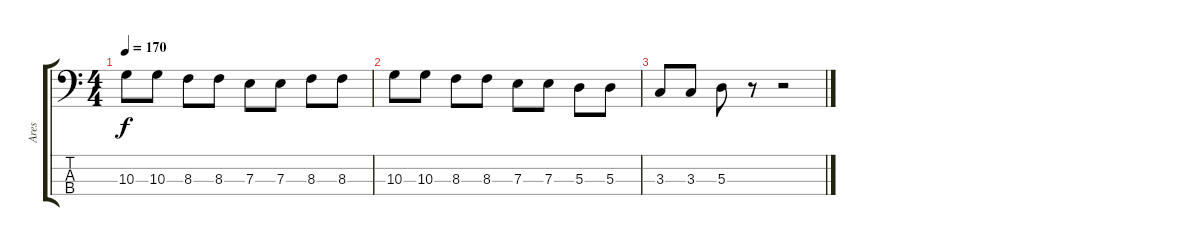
\track ("Ares" "Ares") {instrument electricbassfinger}
\staff {score tabs}
\tuning (G2 D2 A1 E1) {hide}
\ts (4 4)
\tempo 170
\clef f4
\ks c
10.3.8{dy f} 10.3.8 8.3.8 8.3.8 7.3.8 7.3.8 8.3.8 8.3.8 |
10.3.8 10.3.8 8.3.8 8.3.8 7.3.8 7.3.8 5.3.8 5.3.8 |
3.3.8 3.3.8 5.3.8 r.8 r.2
